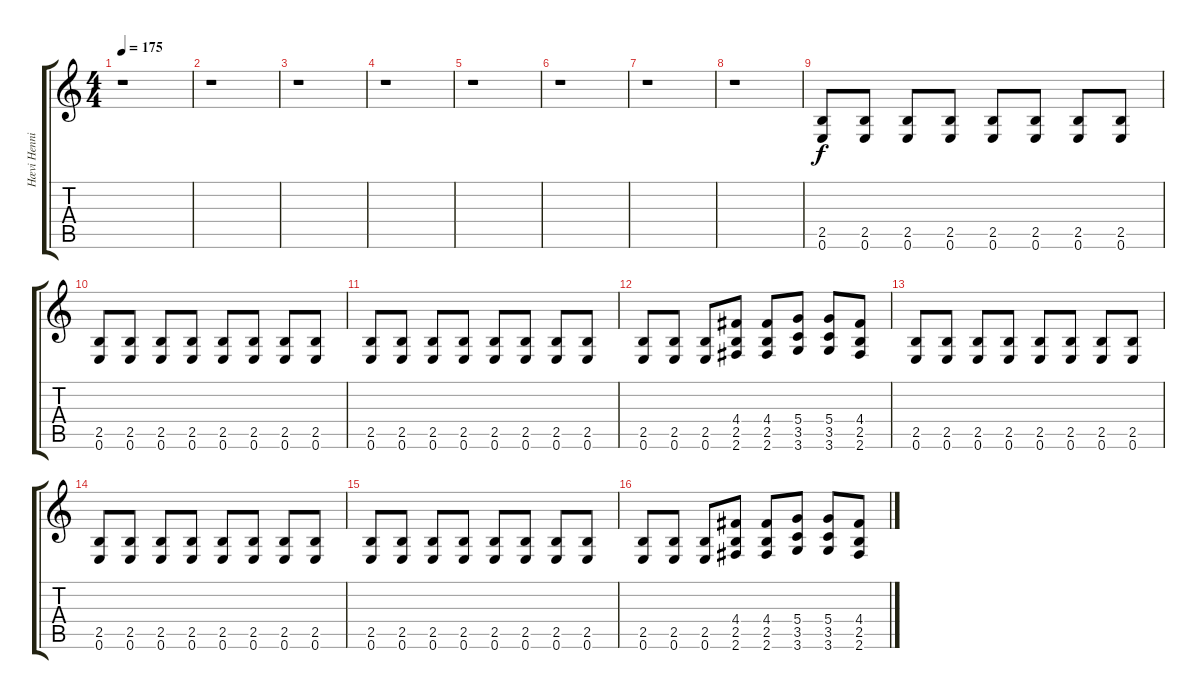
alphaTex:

\track ("Hævi Henning" "Hævi Henni") {instrument distortionguitar}
\staff {score tabs}
\tuning (E4 B3 G3 D3 A2 E2) {hide}
\ts (4 4)
\tempo 175
\clef g2
\ks c
r.1{dy f} |
r.1 |
r.1 |
r.1 |
r.1 |
r.1 |
r.1 |
r.1 |
(2.5 0.6).8 (2.5 0.6).8 (2.5 0.6).8 (2.5 0.6).8 (2.5 0.6).8 (2.5 0.6).8 (2.5 0.6).8 (2.5 0.6).8 |
(2.5 0.6).8 (2.5 0.6).8 (2.5 0.6).8 (2.5 0.6).8 (2.5 0.6).8 (2.5 0.6).8 (2.5 0.6).8 (2.5 0.6).8 |
(2.5 0.6).8 (2.5 0.6).8 (2.5 0.6).8 (2.5 0.6).8 (2.5 0.6).8 (2.5 0.6).8 (2.5 0.6).8 (2.5 0.6).8 |
(2.5 0.6).8 (2.5 0.6).8 (2.5 0.6).8 (4.4 2.5 2.6).8 (4.4 2.5 2.6).8 (5.4 3.5 3.6).8 (5.4 3.5 3.6).8 (4.4 2.5 2.6).8 |
(2.5 0.6).8 (2.5 0.6).8 (2.5 0.6).8 (2.5 0.6).8 (2.5 0.6).8 (2.5 0.6).8 (2.5 0.6).8 (2.5 0.6).8 |
(2.5 0.6).8 (2.5 0.6).8 (2.5 0.6).8 (2.5 0.6).8 (2.5 0.6).8 (2.5 0.6).8 (2.5 0.6).8 (2.5 0.6).8 |
(2.5 0.6).8 (2.5 0.6).8 (2.5 0.6).8 (2.5 0.6).8 (2.5 0.6).8 (2.5 0.6).8 (2.5 0.6).8 (2.5 0.6).8 |
(2.5 0.6).8 (2.5 0.6).8 (2.5 0.6).8 (4.4 2.5 2.6).8 (4.4 2.5 2.6).8 (5.4 3.5 3.6).8 (5.4 3.5 3.6).8 (4.4 2.5 2.6).8
